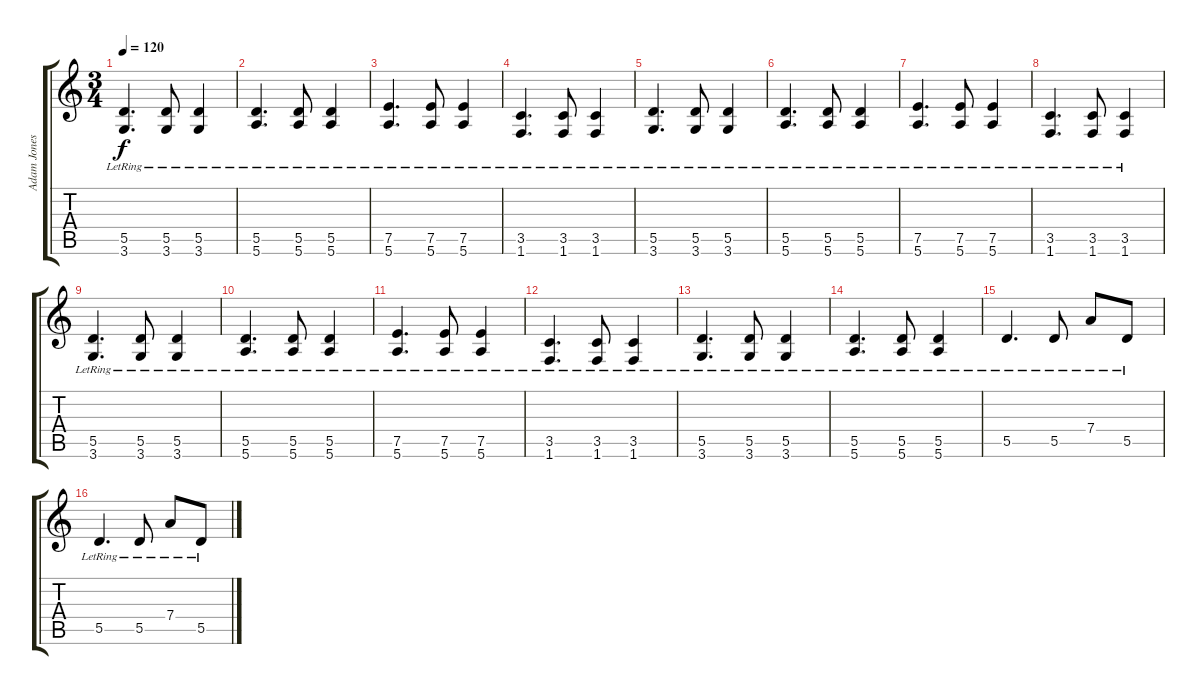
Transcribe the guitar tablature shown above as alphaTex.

\track ("Adam Jones" "Adam Jones") {instrument overdrivenguitar}
\staff {score tabs}
\tuning (E4 B3 G3 D3 A2 E2) {hide}
\ts (3 4)
\tempo 120
\clef g2
\ks c
(5.5{lr} 3.6{lr}).4{d dy f} (5.5{lr} 3.6{lr}).8 (5.5{lr} 3.6{lr}).4 |
(5.5{lr} 5.6{lr}).4{d} (5.5{lr} 5.6{lr}).8 (5.5{lr} 5.6{lr}).4 |
(7.5{lr} 5.6{lr}).4{d} (7.5{lr} 5.6{lr}).8 (7.5{lr} 5.6{lr}).4 |
(3.5{lr} 1.6{lr}).4{d} (3.5{lr} 1.6{lr}).8 (3.5{lr} 1.6{lr}).4 |
(5.5{lr} 3.6{lr}).4{d} (5.5{lr} 3.6{lr}).8 (5.5{lr} 3.6{lr}).4 |
(5.5{lr} 5.6{lr}).4{d} (5.5{lr} 5.6{lr}).8 (5.5{lr} 5.6{lr}).4 |
(7.5{lr} 5.6{lr}).4{d} (7.5{lr} 5.6{lr}).8 (7.5{lr} 5.6{lr}).4 |
(3.5{lr} 1.6{lr}).4{d} (3.5{lr} 1.6{lr}).8 (3.5{lr} 1.6{lr}).4 |
(5.5{lr} 3.6{lr}).4{d} (5.5{lr} 3.6{lr}).8 (5.5{lr} 3.6{lr}).4 |
(5.5{lr} 5.6{lr}).4{d} (5.5{lr} 5.6{lr}).8 (5.5{lr} 5.6{lr}).4 |
(7.5{lr} 5.6{lr}).4{d} (7.5{lr} 5.6{lr}).8 (7.5{lr} 5.6{lr}).4 |
(3.5{lr} 1.6{lr}).4{d} (3.5{lr} 1.6{lr}).8 (3.5{lr} 1.6{lr}).4 |
(5.5{lr} 3.6{lr}).4{d} (5.5{lr} 3.6{lr}).8 (5.5{lr} 3.6{lr}).4 |
(5.5{lr} 5.6{lr}).4{d} (5.5{lr} 5.6{lr}).8 (5.5{lr} 5.6{lr}).4 |
5.5{lr}.4{d} 5.5{lr}.8 7.4{lr}.8 5.5{lr}.8 |
5.5{lr}.4{d} 5.5{lr}.8 7.4{lr}.8 5.5{lr}.8
